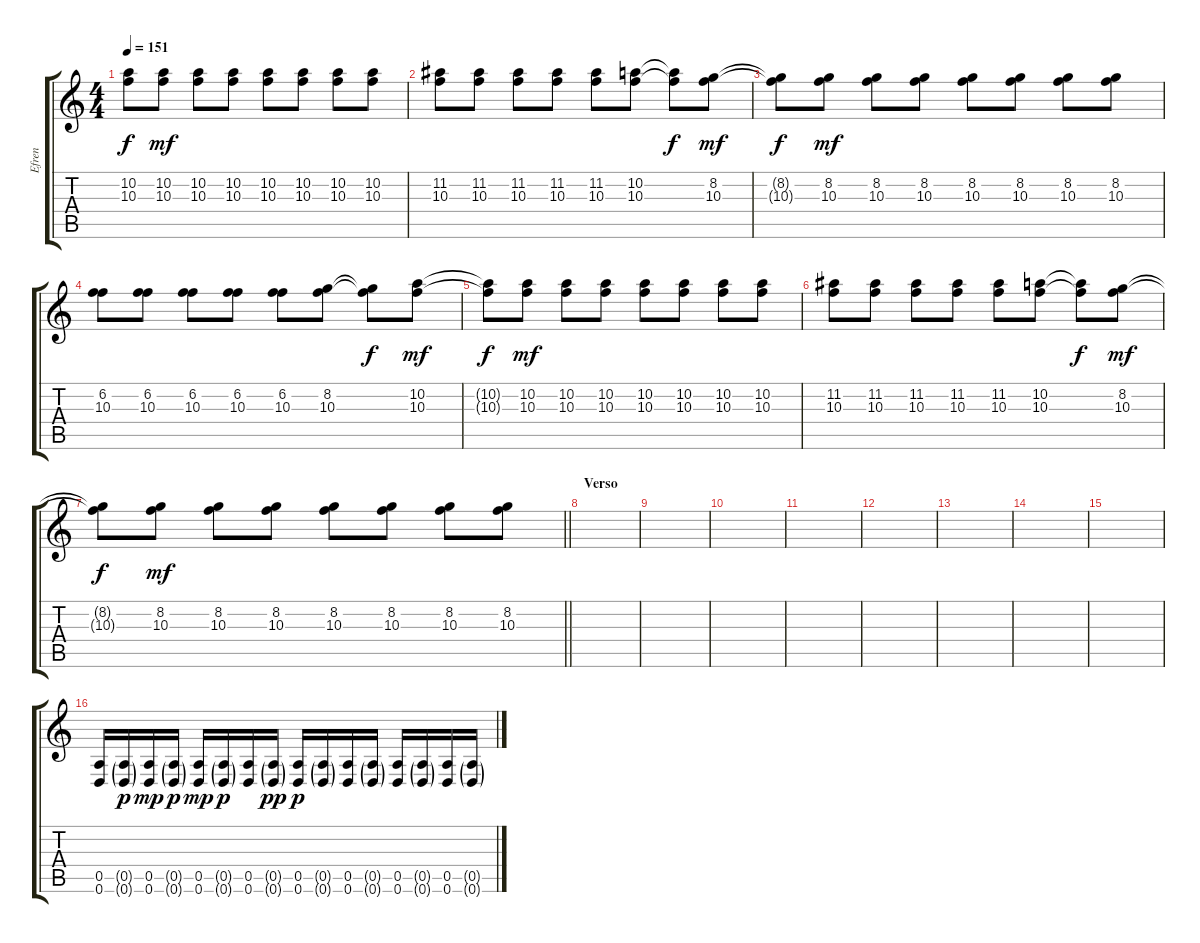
\track ("Efren" "Efren") {instrument overdrivenguitar}
\staff {score tabs}
\tuning (E4 B3 G3 D3 A2 D2) {hide}
\ts (4 4)
\tempo 151
\clef g2
\ks c
(10.2{t} 10.3{t}).8{dy f} (10.2 10.3).8{dy mf} (10.2 10.3).8 (10.2 10.3).8 (10.2 10.3).8 (10.2 10.3).8 (10.2 10.3).8 (10.2 10.3).8 |
(11.2 10.3).8 (11.2 10.3).8 (11.2 10.3).8 (11.2 10.3).8 (11.2 10.3).8 (10.2 10.3).8 (10.2{t} 10.3{t}).8{dy f} (8.2 10.3).8{dy mf} |
(8.2{t} 10.3{t}).8{dy f} (8.2 10.3).8{dy mf} (8.2 10.3).8 (8.2 10.3).8 (8.2 10.3).8 (8.2 10.3).8 (8.2 10.3).8 (8.2 10.3).8 |
(6.2 10.3).8 (6.2 10.3).8 (6.2 10.3).8 (6.2 10.3).8 (6.2 10.3).8 (8.2 10.3).8 (8.2{t} 10.3{t}).8{dy f} (10.2 10.3).8{dy mf} |
(10.2{t} 10.3{t}).8{dy f} (10.2 10.3).8{dy mf} (10.2 10.3).8 (10.2 10.3).8 (10.2 10.3).8 (10.2 10.3).8 (10.2 10.3).8 (10.2 10.3).8 |
(11.2 10.3).8 (11.2 10.3).8 (11.2 10.3).8 (11.2 10.3).8 (11.2 10.3).8 (10.2 10.3).8 (10.2{t} 10.3{t}).8{dy f} (8.2 10.3).8{dy mf} |
\barLineRight lightlight
(8.2{t} 10.3{t}).8{dy f} (8.2 10.3).8{dy mf} (8.2 10.3).8 (8.2 10.3).8 (8.2 10.3).8 (8.2 10.3).8 (8.2 10.3).8 (8.2 10.3).8 |
\section ("" "Verso")
|
|
|
|
|
|
|
|
(0.5 0.6).16 (0.5{g} 0.6{g}).16{dy p} (0.5 0.6).16{dy mp} (0.5{g} 0.6{g}).16{dy p} (0.5 0.6).16{dy mp} (0.5{g} 0.6{g}).16{dy p} (0.5 0.6).16 (0.5{g} 0.6{g}).16{dy pp} (0.5 0.6).16{dy p} (0.5{g} 0.6{g}).16 (0.5 0.6).16 (0.5{g} 0.6{g}).16 (0.5 0.6).16 (0.5{g} 0.6{g}).16 (0.5 0.6).16 (0.5{g} 0.6{g}).16
